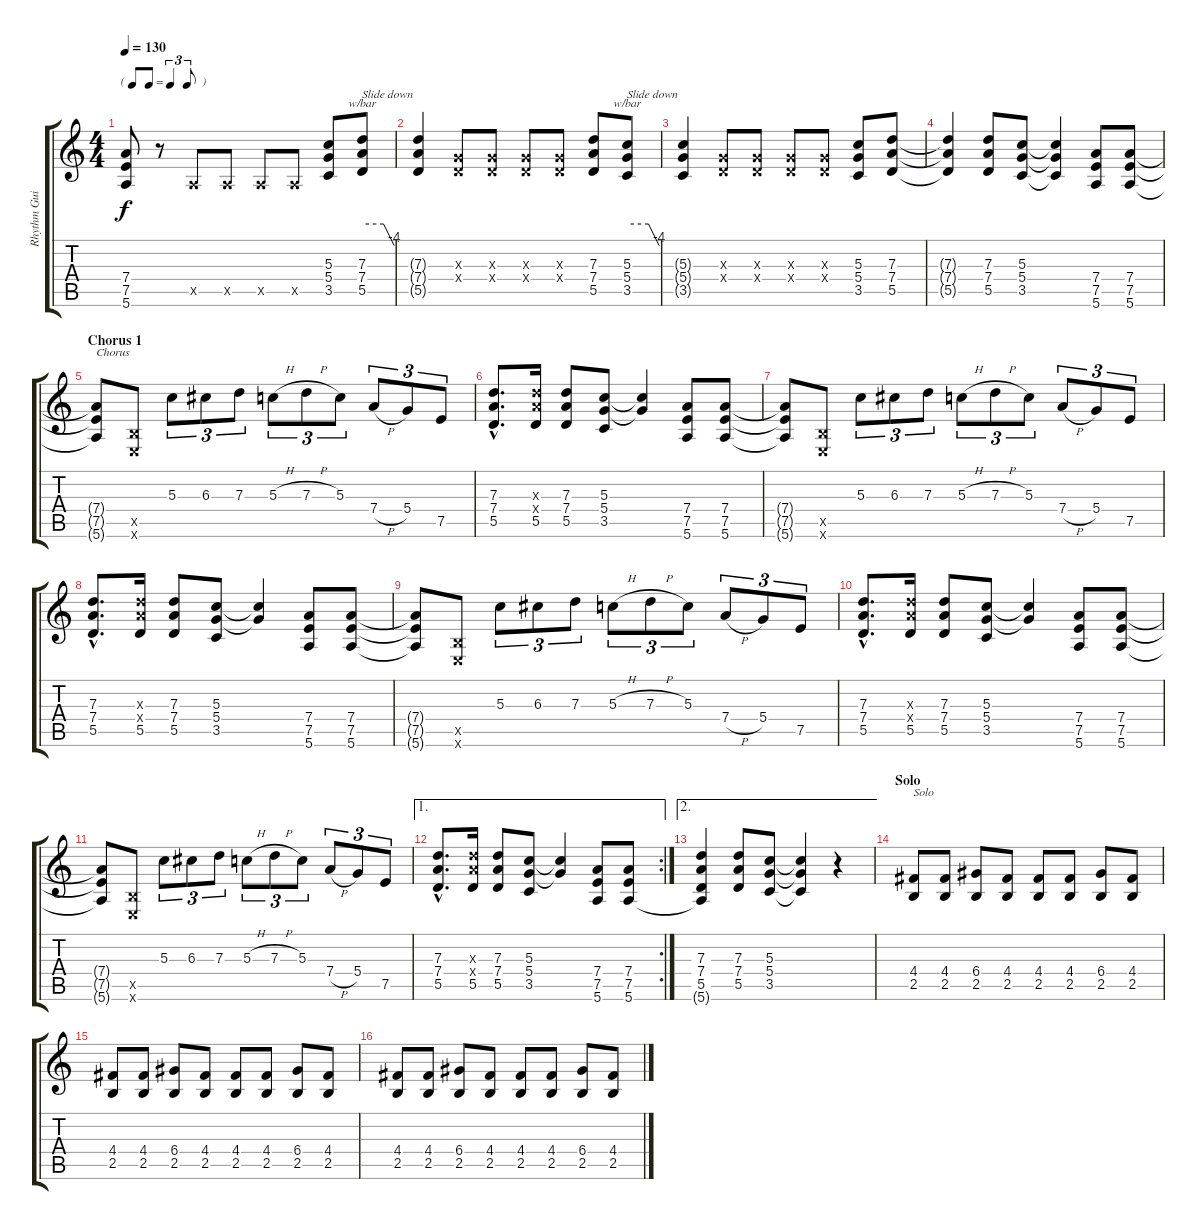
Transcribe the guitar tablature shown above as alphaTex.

\track ("Rhythm Guitar" "Rhythm Gui") {instrument overdrivenguitar}
\staff {score tabs}
\tuning (E4 B3 G3 D3 A2 E2) {hide}
\ts (4 4)
\tf triplet8th
\tempo 130
\clef g2
\ks c
(7.4{t} 7.5{t} 5.6{t}).8{dy f} r.8 0.5{x}.8 0.5{x}.8 0.5{x}.8 0.5{x}.8 (5.3 5.4 3.5).8 (7.3 7.4 5.5).8{tbe (custom default 0 0 40 0 60 -16) txt "Slide down"} |
(7.3{t} 7.4{t} 5.5{t}).4 (0.3{x} 0.4{x}).8 (0.3{x} 0.4{x}).8 (0.3{x} 0.4{x}).8 (0.3{x} 0.4{x}).8 (7.3 7.4 5.5).8 (5.3 5.4 3.5).8{tbe (custom default 0 0 40 0 60 -16) txt "Slide down"} |
(5.3{t} 5.4{t} 3.5{t}).4 (0.3{x} 0.4{x}).8 (0.3{x} 0.4{x}).8 (0.3{x} 0.4{x}).8 (0.3{x} 0.4{x}).8 (5.3 5.4 3.5).8 (7.3 7.4 5.5).8 |
(7.3{t} 7.4{t} 5.5{t}).4 (7.3 7.4 5.5).8 (5.3 5.4 3.5).8 (5.3{t} 5.4{t} 3.5{t}).4 (7.4 7.5 5.6).8 (7.4 7.5 5.6).8 |
\section ("" "Chorus 1")
(7.4{t} 7.5{t} 5.6{t}).8{txt "Chorus"} (2.5{x} 0.6{x}).8 5.3.8{tu (3 2)} 6.3.8{tu (3 2)} 7.3.8{tu (3 2)} 5.3{h}.8{tu (3 2)} 7.3{h}.8{tu (3 2)} 5.3.8{tu (3 2)} 7.4{h}.8{tu (3 2)} 5.4.8{tu (3 2)} 7.5.8{tu (3 2)} |
(7.3{hac} 7.4{hac} 5.5{hac}).8{d} (7.3{x} 7.4{x} 5.5).16 (7.3 7.4 5.5).8 (5.3 5.4 3.5).8 (5.3{t} 5.4{t}).4 (7.4 7.5 5.6).8 (7.4 7.5 5.6).8 |
(7.4{t} 7.5{t} 5.6{t}).8 (2.5{x} 0.6{x}).8 5.3.8{tu (3 2)} 6.3.8{tu (3 2)} 7.3.8{tu (3 2)} 5.3{h}.8{tu (3 2)} 7.3{h}.8{tu (3 2)} 5.3.8{tu (3 2)} 7.4{h}.8{tu (3 2)} 5.4.8{tu (3 2)} 7.5.8{tu (3 2)} |
(7.3{hac} 7.4{hac} 5.5{hac}).8{d} (7.3{x} 7.4{x} 5.5).16 (7.3 7.4 5.5).8 (5.3 5.4 3.5).8 (5.3{t} 5.4{t}).4 (7.4 7.5 5.6).8 (7.4 7.5 5.6).8 |
(7.4{t} 7.5{t} 5.6{t}).8 (2.5{x} 0.6{x}).8 5.3.8{tu (3 2)} 6.3.8{tu (3 2)} 7.3.8{tu (3 2)} 5.3{h}.8{tu (3 2)} 7.3{h}.8{tu (3 2)} 5.3.8{tu (3 2)} 7.4{h}.8{tu (3 2)} 5.4.8{tu (3 2)} 7.5.8{tu (3 2)} |
(7.3{hac} 7.4{hac} 5.5{hac}).8{d} (7.3{x} 7.4{x} 5.5).16 (7.3 7.4 5.5).8 (5.3 5.4 3.5).8 (5.3{t} 5.4{t}).4 (7.4 7.5 5.6).8 (7.4 7.5 5.6).8 |
(7.4{t} 7.5{t} 5.6{t}).8 (2.5{x} 0.6{x}).8 5.3.8{tu (3 2)} 6.3.8{tu (3 2)} 7.3.8{tu (3 2)} 5.3{h}.8{tu (3 2)} 7.3{h}.8{tu (3 2)} 5.3.8{tu (3 2)} 7.4{h}.8{tu (3 2)} 5.4.8{tu (3 2)} 7.5.8{tu (3 2)} |
\ae 1
\rc 2
(7.3{hac} 7.4{hac} 5.5{hac}).8{d} (7.3{x} 7.4{x} 5.5).16 (7.3 7.4 5.5).8 (5.3 5.4 3.5).8 (5.3{t} 5.4{t}).4 (7.4 7.5 5.6).8 (7.4 7.5 5.6).8 |
\ae 2
(7.3 7.4 5.5 5.6{t}).4 (7.3 7.4 5.5).8 (5.3 5.4 3.5).8 (5.3{t} 5.4{t} 3.5{t}).4 r.4 |
\section ("" "Solo")
(4.4 2.5).8{txt "Solo"} (4.4 2.5).8 (6.4 2.5).8 (4.4 2.5).8 (4.4 2.5).8 (4.4 2.5).8 (6.4 2.5).8 (4.4 2.5).8 |
(4.4 2.5).8 (4.4 2.5).8 (6.4 2.5).8 (4.4 2.5).8 (4.4 2.5).8 (4.4 2.5).8 (6.4 2.5).8 (4.4 2.5).8 |
(4.4 2.5).8 (4.4 2.5).8 (6.4 2.5).8 (4.4 2.5).8 (4.4 2.5).8 (4.4 2.5).8 (6.4 2.5).8 (4.4 2.5).8
